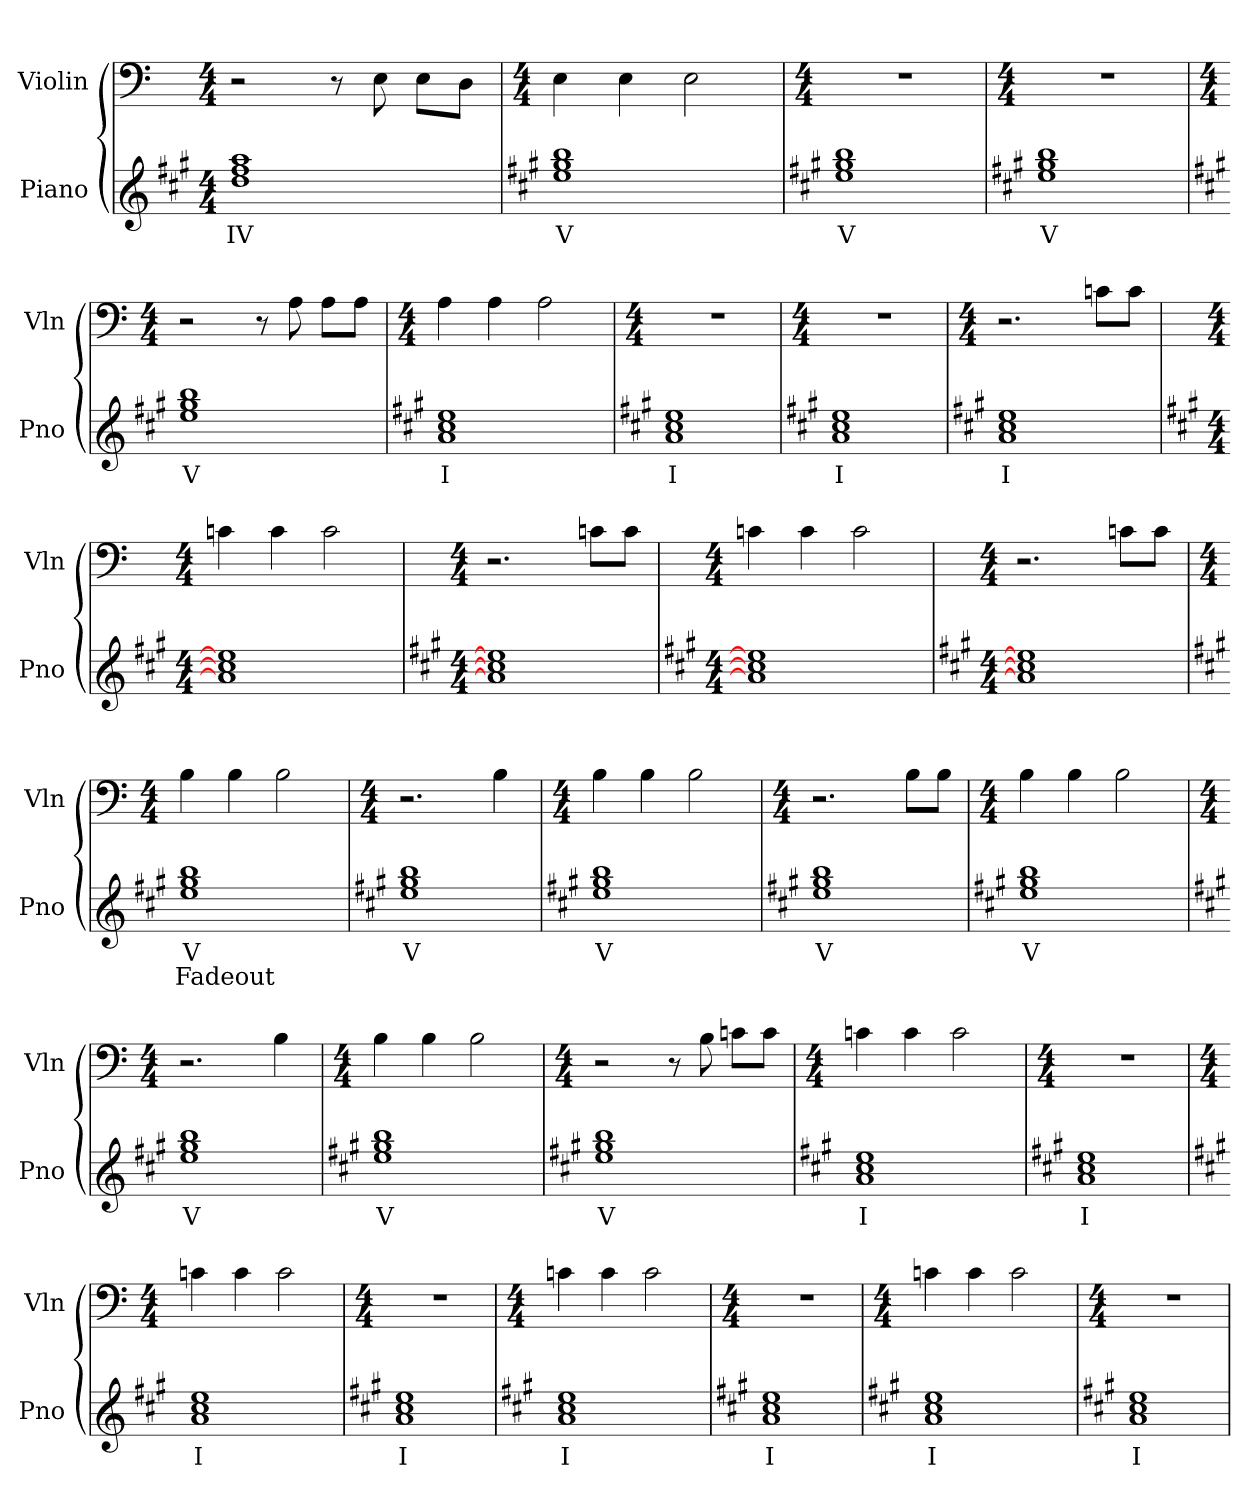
**kern	**text	**text	**kern
*part2	*part2	*part2	*part1
*staff2	*staff2	*staff2	*staff1
*I"Piano	*	*	*I"Violin
*I'Pno	*	*	*I'Vln
*k[f#c#g#]	*	*	*
*A:	*	*	*
*M4/4	*	*	*M4/4
=	=	=	=
1dd 1ff# 1aa	IV	.	2r
.	.	.	8r
.	.	.	8E
.	.	.	8EL
.	.	.	8DJ
=	=	=	=
*k[f#c#g#]	*	*	*
*A:	*	*	*
*	*	*	*M4/4
1ee 1gg# 1bb	V	.	4E
.	.	.	4E
.	.	.	2E
=	=	=	=
*k[f#c#g#]	*	*	*
*A:	*	*	*
*	*	*	*M4/4
1ee 1gg# 1bb	V	.	1r
=	=	=	=
*k[f#c#g#]	*	*	*
*A:	*	*	*
*	*	*	*M4/4
1ee 1gg# 1bb	V	.	1r
=	=	=	=
*k[f#c#g#]	*	*	*
*A:	*	*	*
*	*	*	*M4/4
1ee 1gg# 1bb	V	.	2r
.	.	.	8r
.	.	.	8A
.	.	.	8AL
.	.	.	8AJ
=	=	=	=
*k[f#c#g#]	*	*	*
*A:	*	*	*
*	*	*	*M4/4
1a 1cc# 1ee	I	.	4A
.	.	.	4A
.	.	.	2A
=	=	=	=
*k[f#c#g#]	*	*	*
*A:	*	*	*
*	*	*	*M4/4
1a 1cc# 1ee	I	.	1r
=	=	=	=
*k[f#c#g#]	*	*	*
*A:	*	*	*
*	*	*	*M4/4
1a 1cc# 1ee	I	.	1r
=	=	=	=
*k[f#c#g#]	*	*	*
*A:	*	*	*
*	*	*	*M4/4
1a 1cc# 1ee	I	.	2.r
.	.	.	8cnL
.	.	.	8cJ
=	=	=	=
*k[f#c#g#]	*	*	*
*A:	*	*	*
*M4/4	*	*	*M4/4
1a] 1cc#] 1ee]	.	.	4cn
.	.	.	4c
.	.	.	2c
=	=	=	=
*k[f#c#g#]	*	*	*
*A:	*	*	*
*M4/4	*	*	*M4/4
1a] 1cc#] 1ee]	.	.	2.r
.	.	.	8cnL
.	.	.	8cJ
=	=	=	=
*k[f#c#g#]	*	*	*
*A:	*	*	*
*M4/4	*	*	*M4/4
1a] 1cc#] 1ee]	.	.	4cn
.	.	.	4c
.	.	.	2c
=	=	=	=
*k[f#c#g#]	*	*	*
*A:	*	*	*
*M4/4	*	*	*M4/4
1a] 1cc#] 1ee]	.	.	2.r
.	.	.	8cnL
.	.	.	8cJ
=	=	=	=
*k[f#c#g#]	*	*	*
*A:	*	*	*
*	*	*	*M4/4
1ee 1gg# 1bb	V	Fadeout	4B
.	.	.	4B
.	.	.	2B
=	=	=	=
*k[f#c#g#]	*	*	*
*A:	*	*	*
*	*	*	*M4/4
1ee 1gg# 1bb	V	.	2.r
.	.	.	4B
=	=	=	=
*k[f#c#g#]	*	*	*
*A:	*	*	*
*	*	*	*M4/4
1ee 1gg# 1bb	V	.	4B
.	.	.	4B
.	.	.	2B
=	=	=	=
*k[f#c#g#]	*	*	*
*A:	*	*	*
*	*	*	*M4/4
1ee 1gg# 1bb	V	.	2.r
.	.	.	8BL
.	.	.	8BJ
=	=	=	=
*k[f#c#g#]	*	*	*
*A:	*	*	*
*	*	*	*M4/4
1ee 1gg# 1bb	V	.	4B
.	.	.	4B
.	.	.	2B
=	=	=	=
*k[f#c#g#]	*	*	*
*A:	*	*	*
*	*	*	*M4/4
1ee 1gg# 1bb	V	.	2.r
.	.	.	4B
=	=	=	=
*k[f#c#g#]	*	*	*
*A:	*	*	*
*	*	*	*M4/4
1ee 1gg# 1bb	V	.	4B
.	.	.	4B
.	.	.	2B
=	=	=	=
*k[f#c#g#]	*	*	*
*A:	*	*	*
*	*	*	*M4/4
1ee 1gg# 1bb	V	.	2r
.	.	.	8r
.	.	.	8B
.	.	.	8cnL
.	.	.	8cJ
=	=	=	=
*k[f#c#g#]	*	*	*
*A:	*	*	*
*	*	*	*M4/4
1a 1cc# 1ee	I	.	4cn
.	.	.	4c
.	.	.	2c
=	=	=	=
*k[f#c#g#]	*	*	*
*A:	*	*	*
*	*	*	*M4/4
1a 1cc# 1ee	I	.	1r
=	=	=	=
*k[f#c#g#]	*	*	*
*A:	*	*	*
*	*	*	*M4/4
1a 1cc# 1ee	I	.	4cn
.	.	.	4c
.	.	.	2c
=	=	=	=
*k[f#c#g#]	*	*	*
*A:	*	*	*
*	*	*	*M4/4
1a 1cc# 1ee	I	.	1r
=	=	=	=
*k[f#c#g#]	*	*	*
*A:	*	*	*
*	*	*	*M4/4
1a 1cc# 1ee	I	.	4cn
.	.	.	4c
.	.	.	2c
=	=	=	=
*k[f#c#g#]	*	*	*
*A:	*	*	*
*	*	*	*M4/4
1a 1cc# 1ee	I	.	1r
=	=	=	=
*k[f#c#g#]	*	*	*
*A:	*	*	*
*	*	*	*M4/4
1a 1cc# 1ee	I	.	4cn
.	.	.	4c
.	.	.	2c
=	=	=	=
*k[f#c#g#]	*	*	*
*A:	*	*	*
*	*	*	*M4/4
1a 1cc# 1ee	I	.	1r
=	=	=	=
*-	*-	*-	*-
